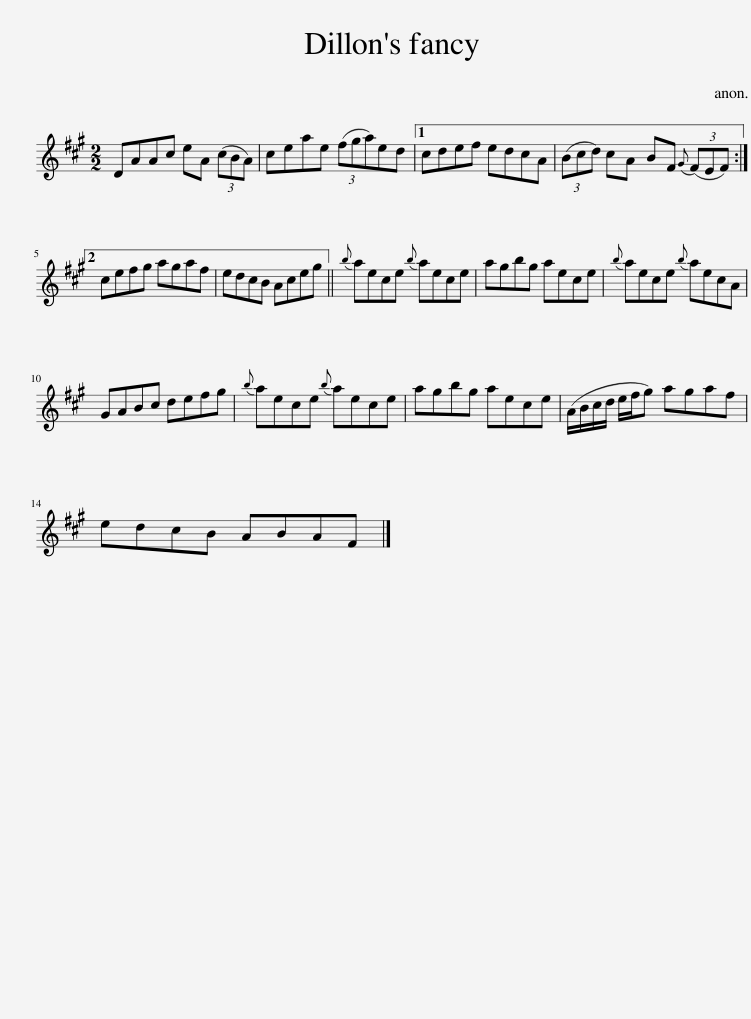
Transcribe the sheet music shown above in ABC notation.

X:1
L:1/8
M:2/2
I:linebreak $
K:A
V:1 treble
V:1
 DAAc eA (3(cBA) | ceae (3(fga)ed |1 cdef edcA | (3(Bcd) cA BF{G} (3(FEF) :|2$ cefg agaf | %5
 edcB Aceg ||{b} aece{b} aece | agbg aece |{b} aece{b} aecA |$ GABc defg | %10
{b} aece{b} aece | agbg aece | (A/B/c/d/ e/f/g) agaf |$ edcB ABAF |] %14
